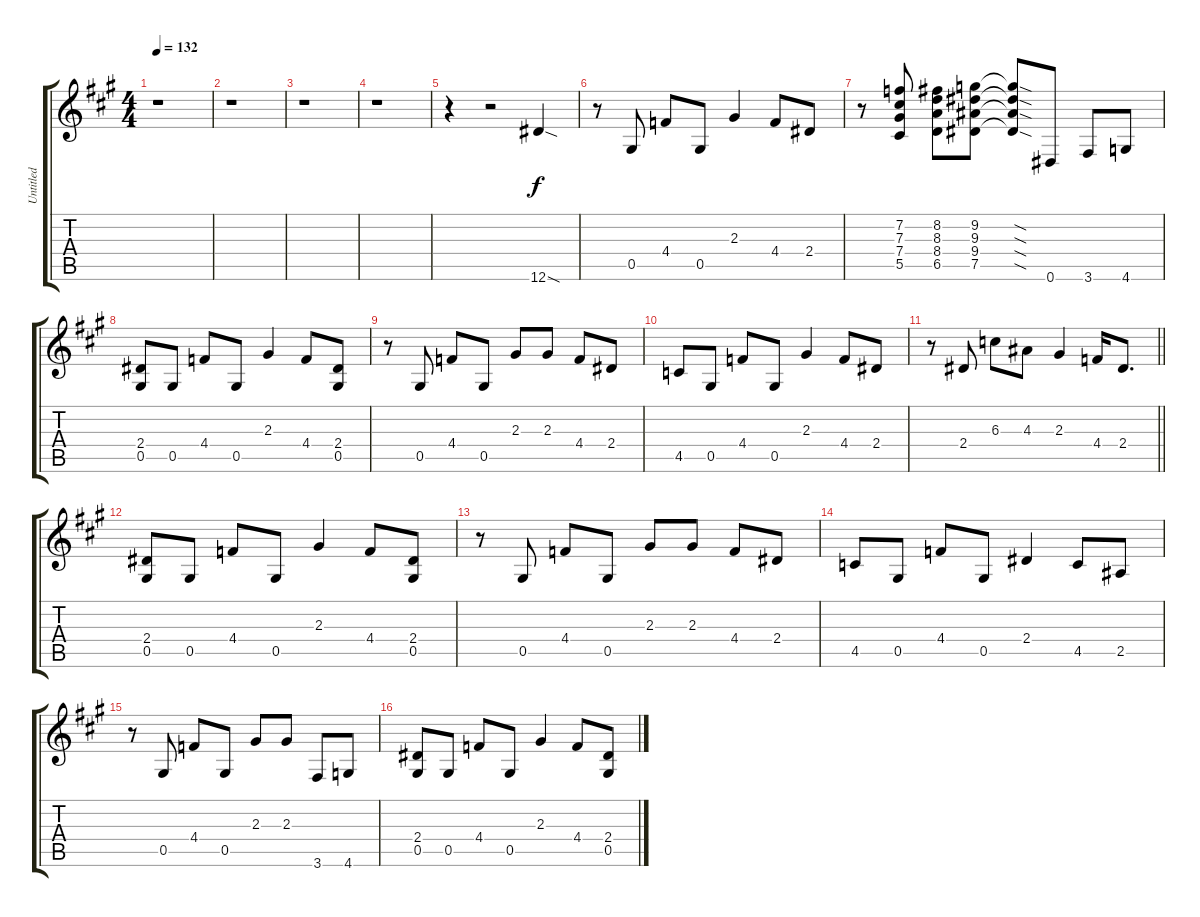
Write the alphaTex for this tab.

\track ("Untitled" "Untitled") {instrument overdrivenguitar}
\staff {score tabs}
\tuning (Eb4 Bb3 Gb3 Db3 Ab2 Eb2) {hide}
\ts (4 4)
\tempo 132
\clef g2
\ks a
r.1{dy f instrument overdrivenguitar} |
r.1 |
r.1 |
r.1 |
r.4 r.2 12.6{sod}.4 |
r.8 0.5.8 4.4.8 0.5.8 2.3.4 4.4.8 2.4.8 |
r.8 (7.2 7.3 7.4 5.5).8 (8.2 8.3 8.4 6.5).8 (9.2 9.3 9.4 7.5).8 (9.2{sod t} 9.3{sod t} 9.4{sod t} 7.5{sod t}).8 0.6.8 3.6.8 4.6.8 |
(2.4 0.5).8 0.5.8 4.4.8 0.5.8 2.3.4 4.4.8 (2.4 0.5).8 |
r.8 0.5.8 4.4.8 0.5.8 2.3.8 2.3.8 4.4.8 2.4.8 |
4.5.8 0.5.8 4.4.8 0.5.8 2.3.4 4.4.8 2.4.8 |
\barLineRight lightlight
r.8 2.4.8 6.3.8 4.3.8 2.3.4 4.4.16 2.4.8{d} |
(2.4 0.5).8 0.5.8 4.4.8 0.5.8 2.3.4 4.4.8 (2.4 0.5).8 |
r.8 0.5.8 4.4.8 0.5.8 2.3.8 2.3.8 4.4.8 2.4.8 |
4.5.8 0.5.8 4.4.8 0.5.8 2.4.4 4.5.8 2.5.8 |
r.8 0.5.8 4.4.8 0.5.8 2.3.8 2.3.8 3.6.8 4.6.8 |
(2.4 0.5).8 0.5.8 4.4.8 0.5.8 2.3.4 4.4.8 (2.4 0.5).8
